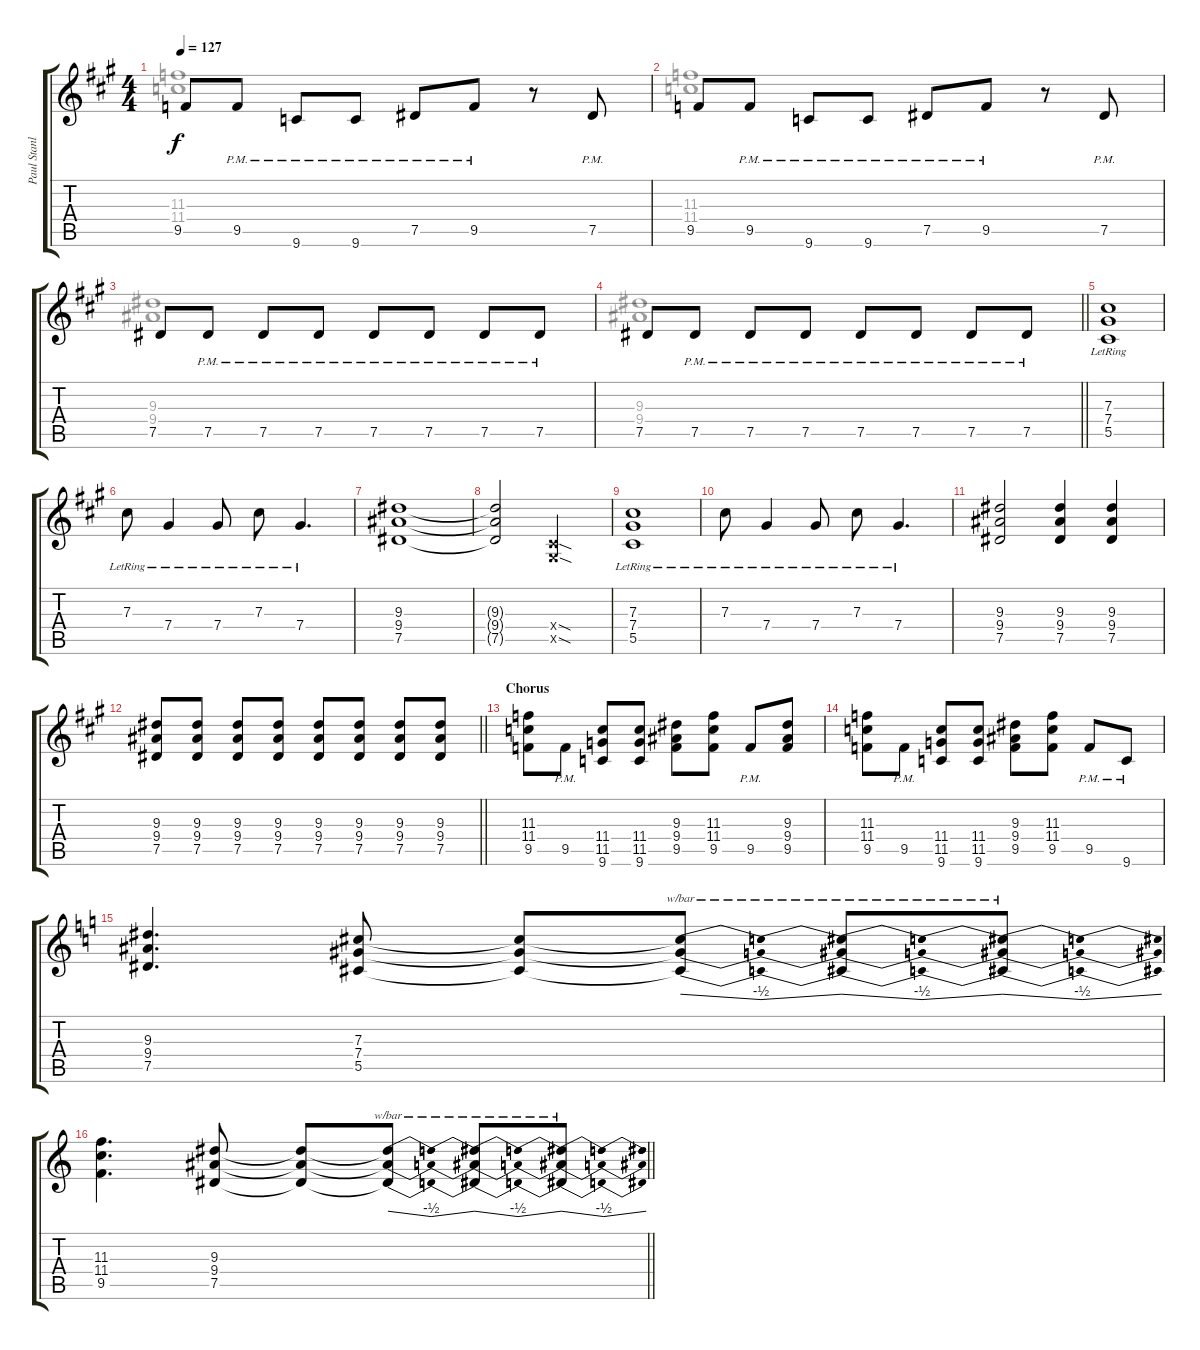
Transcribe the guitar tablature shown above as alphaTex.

\track ("Paul Stanley (Rhythmic Guitar)" "Paul Stanl") {instrument overdrivenguitar}
\staff {score tabs}
\tuning (Eb4 Bb3 Gb3 Db3 Ab2 Eb2) {hide}
\voice
\ts (4 4)
\tempo 127
\clef g2
\ks a
9.5.8{dy f} 9.5{pm}.8 9.6{pm}.8 9.6{pm}.8 7.5{pm}.8 9.5{pm}.8 r.8 7.5{pm}.8 |
9.5.8 9.5{pm}.8 9.6{pm}.8 9.6{pm}.8 7.5{pm}.8 9.5{pm}.8 r.8 7.5{pm}.8 |
7.5.8 7.5{pm}.8 7.5{pm}.8 7.5{pm}.8 7.5{pm}.8 7.5{pm}.8 7.5{pm}.8 7.5{pm}.8 |
\barLineRight lightlight
7.5.8 7.5{pm}.8 7.5{pm}.8 7.5{pm}.8 7.5{pm}.8 7.5{pm}.8 7.5{pm}.8 7.5{pm}.8 |
(7.3{lr} 7.4{lr} 5.5{lr}).1 |
7.3{lr}.8 7.4{lr}.4 7.4{lr}.8 7.3{lr}.8 7.4{lr}.4{d} |
(9.3 9.4 7.5).1 |
(9.3{t} 9.4{t} 7.5{t}).2 (0.4{sod x} 0.5{sod x}).2 |
(7.3{lr} 7.4{lr} 5.5{lr}).1 |
7.3{lr}.8 7.4{lr}.4 7.4{lr}.8 7.3{lr}.8 7.4{lr}.4{d} |
(9.3 9.4 7.5).2 (9.3 9.4 7.5).4 (9.3 9.4 7.5).4 |
\barLineRight lightlight
(9.3 9.4 7.5).8 (9.3 9.4 7.5).8 (9.3 9.4 7.5).8 (9.3 9.4 7.5).8 (9.3 9.4 7.5).8 (9.3 9.4 7.5).8 (9.3 9.4 7.5).8 (9.3 9.4 7.5).8 |
\section ("" "Chorus")
(11.3 11.4 9.5).8 9.5{pm}.8 (11.4 11.5 9.6).8 (11.4 11.5 9.6).8 (9.3 9.4 9.5).8 (11.3 11.4 9.5).8 9.5{pm}.8 (9.3 9.4 9.5).8 |
(11.3 11.4 9.5).8 9.5{pm}.8 (11.4 11.5 9.6).8 (11.4 11.5 9.6).8 (9.3 9.4 9.5).8 (11.3 11.4 9.5).8 9.5{pm}.8 9.6{pm}.8 |
\ks c
(9.3 9.4 7.5).4{d} (7.3 7.4 5.5).8 (7.3{t} 7.4{t} 5.5{t}).8 (7.3{t} 7.4{t} 5.5{t}).8{tbe (dip default 0 0 30 -2 60 0)} (7.3{t} 7.4{t} 5.5{t}).8{tbe (dip default 0 0 30 -2 60 0)} (7.3{t} 7.4{t} 5.5{t}).8{tbe (dip default 0 0 30 -2 60 0)} |
\barLineRight lightlight
(11.3 11.4 9.5).4{d} (9.3 9.4 7.5).8 (9.3{t} 9.4{t} 7.5{t}).8 (9.3{t} 9.4{t} 7.5{t}).8{tbe (dip default 0 0 30 -2 60 0)} (9.3{t} 9.4{t} 7.5{t}).8{tbe (dip default 0 0 30 -2 60 0)} (9.3{t} 9.4{t} 7.5{t}).8{tbe (dip default 0 0 30 -2 60 0)}
\voice
\clef g2
\ottava regular
\simile none
\ks a
(11.3 11.4).1{dy f} |
(11.3 11.4).1 |
(9.3 9.4).1 |
\barLineRight lightlight
(9.3 9.4).1 |
|
|
|
|
|
|
|
\barLineRight lightlight
|
|
|
\ks c
|
\barLineRight lightlight
